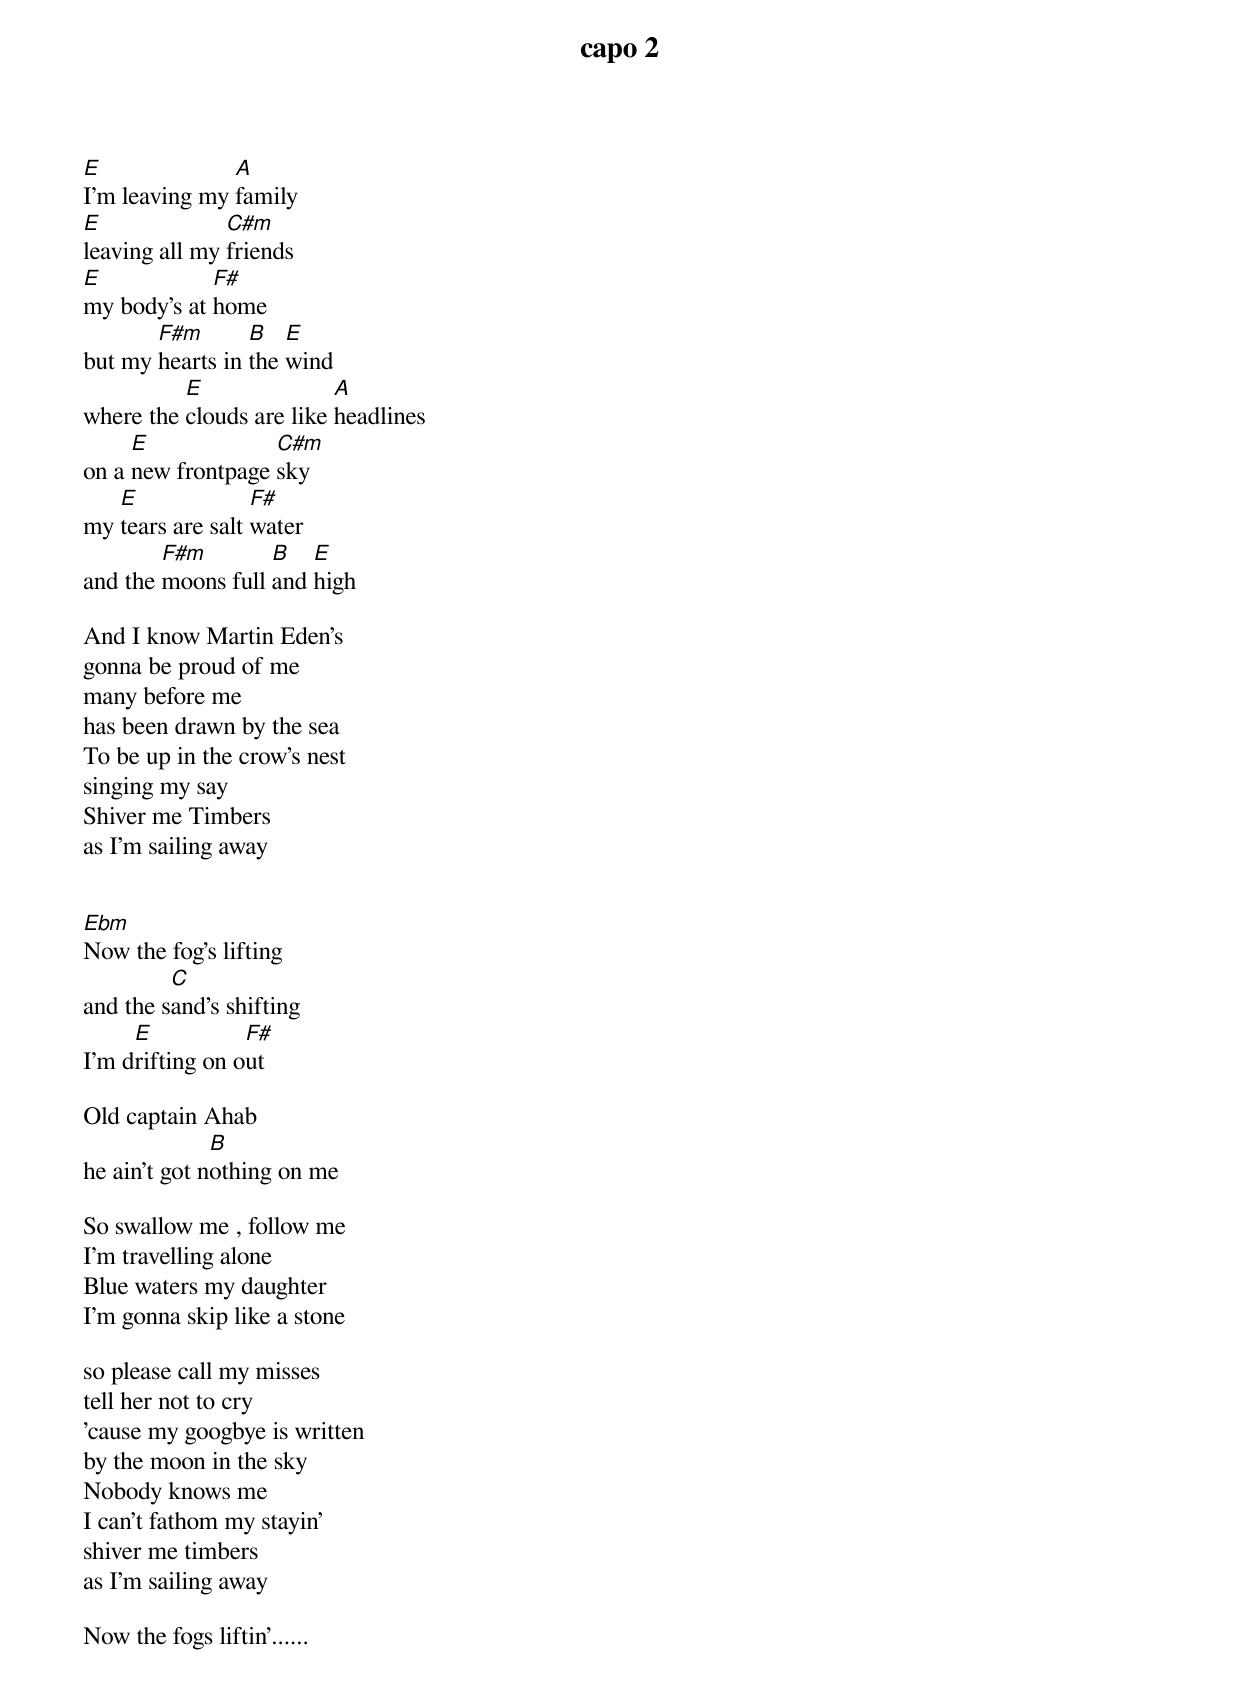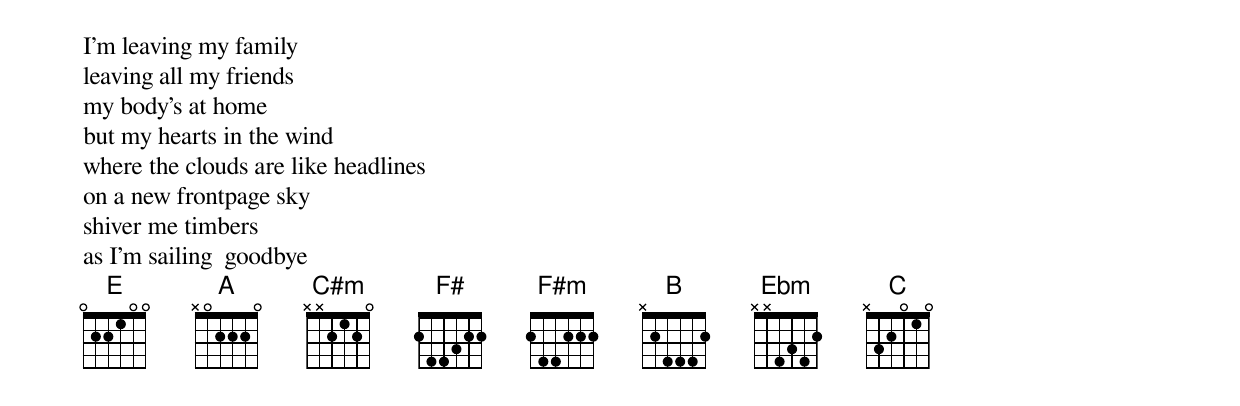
capo 2

E              A
I'm leaving my family
E              C#m
leaving all my friends
E            F#
my body's at home
       F#m       B   E
but my hearts in the wind
          E               A
where the clouds are like headlines
     E             C#m
on a new frontpage sky
   E              F#
my tears are salt water
        F#m        B   E
and the moons full and high

And I know Martin Eden's
gonna be proud of me
many before me
has been drawn by the sea
To be up in the crow's nest
singing my say
Shiver me Timbers
as I'm sailing away


Ebm
Now the fog's lifting
         C
and the sand's shifting
     E           F#
I'm drifting on out

Old captain Ahab
              B
he ain't got nothing on me

So swallow me , follow me
I'm travelling alone
Blue waters my daughter
I'm gonna skip like a stone

so please call my misses
tell her not to cry
'cause my googbye is written
by the moon in the sky
Nobody knows me
I can't fathom my stayin'
shiver me timbers
as I'm sailing away

Now the fogs liftin'......


I'm leaving my family
leaving all my friends
my body's at home
but my hearts in the wind
where the clouds are like headlines
on a new frontpage sky
shiver me timbers
as I'm sailing  goodbye
